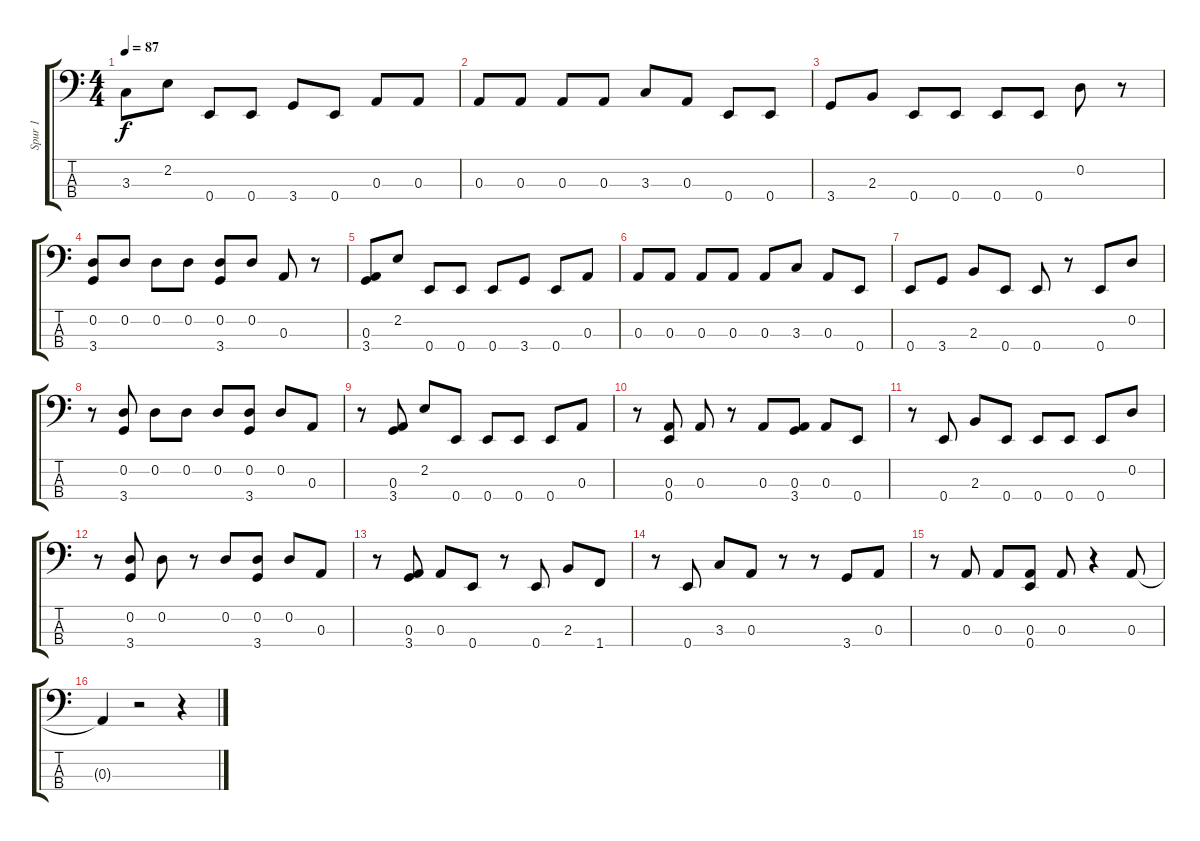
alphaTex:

\track ("Spur 1" "Spur 1") {instrument electricbasspick}
\staff {score tabs}
\tuning (G2 D2 A1 E1) {hide}
\ts (4 4)
\tempo 87
\clef f4
\ks c
3.3.8{dy f} 2.2.8 0.4.8 0.4.8 3.4.8 0.4.8 0.3.8 0.3.8 |
0.3.8 0.3.8 0.3.8 0.3.8 3.3.8 0.3.8 0.4.8 0.4.8 |
3.4.8 2.3.8 0.4.8 0.4.8 0.4.8 0.4.8 0.2.8 r.8 |
(0.2 3.4).8 0.2.8 0.2.8 0.2.8 (0.2 3.4).8 0.2.8 0.3.8 r.8 |
(0.3 3.4).8 2.2.8 0.4.8 0.4.8 0.4.8 3.4.8 0.4.8 0.3.8 |
0.3.8 0.3.8 0.3.8 0.3.8 0.3.8 3.3.8 0.3.8 0.4.8 |
0.4.8 3.4.8 2.3.8 0.4.8 0.4.8 r.8 0.4.8 0.2.8 |
r.8 (0.2 3.4).8 0.2.8 0.2.8 0.2.8 (0.2 3.4).8 0.2.8 0.3.8 |
r.8 (0.3 3.4).8 2.2.8 0.4.8 0.4.8 0.4.8 0.4.8 0.3.8 |
r.8 (0.3 0.4).8 0.3.8 r.8 0.3.8 (0.3 3.4).8 0.3.8 0.4.8 |
r.8 0.4.8 2.3.8 0.4.8 0.4.8 0.4.8 0.4.8 0.2.8 |
r.8 (0.2 3.4).8 0.2.8 r.8 0.2.8 (0.2 3.4).8 0.2.8 0.3.8 |
r.8 (0.3 3.4).8 0.3.8 0.4.8 r.8 0.4.8 2.3.8 1.4.8 |
r.8 0.4.8 3.3.8 0.3.8 r.8 r.8 3.4.8 0.3.8 |
r.8 0.3.8 0.3.8 (0.3 0.4).8 0.3.8 r.4 0.3.8 |
0.3{t}.4 r.2 r.4
